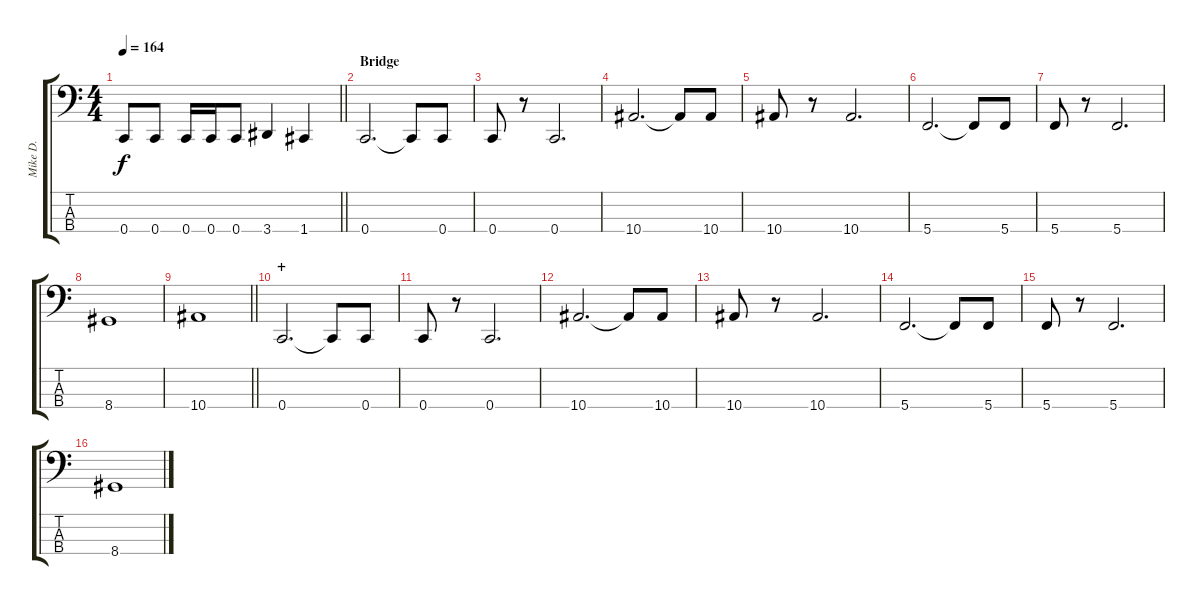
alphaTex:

\track ("Mike D." "Mike D.") {instrument electricbassfinger}
\staff {score tabs}
\tuning (F2 C2 G1 C1) {hide}
\ts (4 4)
\tempo 164
\clef f4
\barLineRight lightlight
\ks c
0.4.8{dy f} 0.4.8 0.4.16 0.4.16 0.4.8 3.4.4 1.4.4 |
\section ("" "Bridge")
0.4.2{d} 0.4{t}.8 0.4.8 |
0.4.8 r.8 0.4.2{d} |
10.4.2{d} 10.4{t}.8 10.4.8 |
10.4.8 r.8 10.4.2{d} |
5.4.2{d} 5.4{t}.8 5.4.8 |
5.4.8 r.8 5.4.2{d} |
8.4.1 |
\barLineRight lightlight
10.4.1 |
\section ("" "+")
0.4.2{d} 0.4{t}.8 0.4.8 |
0.4.8 r.8 0.4.2{d} |
10.4.2{d} 10.4{t}.8 10.4.8 |
10.4.8 r.8 10.4.2{d} |
5.4.2{d} 5.4{t}.8 5.4.8 |
5.4.8 r.8 5.4.2{d} |
8.4.1
